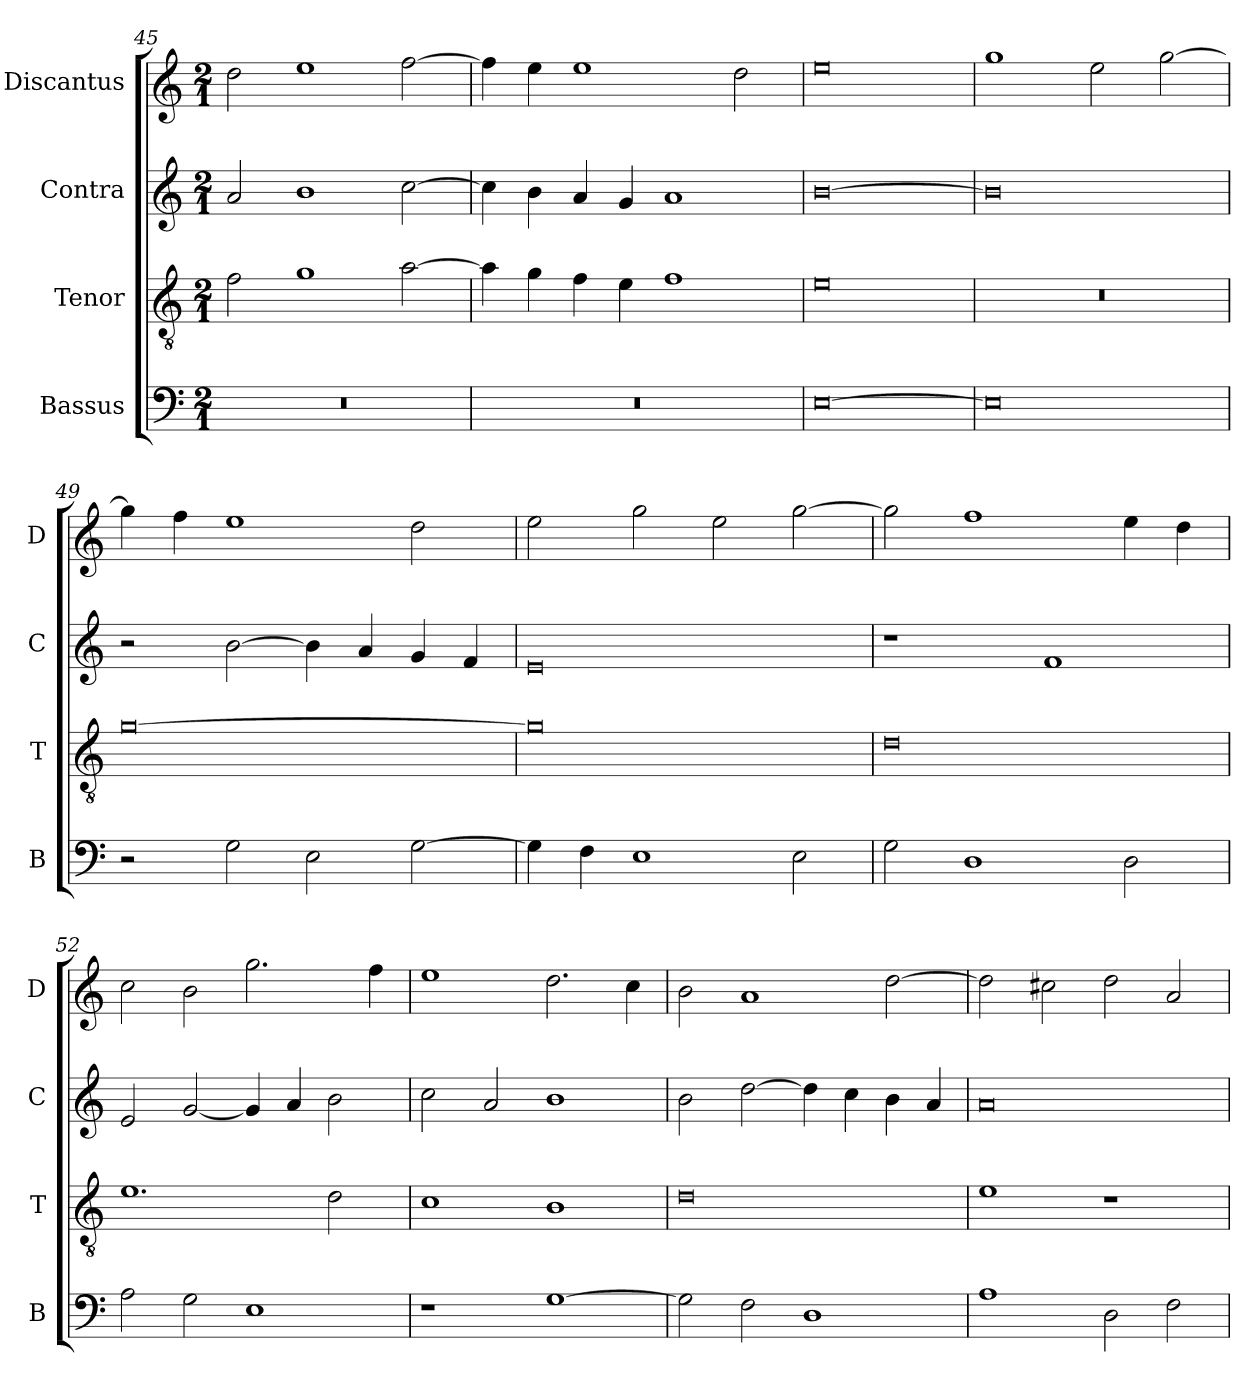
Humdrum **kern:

**kern	**kern	**kern	**kern
*part4	*part3	*part2	*part1
*staff4	*staff3	*staff2	*staff1
*I"Bassus	*I"Tenor	*I"Contra	*I"Discantus
*I'B	*I'T	*I'C	*I'D
*clefF4	*clefGv2	*clefG2	*clefG2
*k[]	*k[]	*k[]	*k[]
*M2/1	*M2/1	*M2/1	*M2/1
=45	=45	=45	=45
0r	2f\	2a/	2dd\
.	1g	1b	1ee
.	[2a\	[2cc\	[2ff\
=46	=46	=46	=46
0r	4a\]	4cc\]	4ff\]
.	4g\	4b\	4ee\
.	4f\	4a/	1ee
.	4e\	4g/	.
.	1f	1a	.
.	.	.	2dd\
=47	=47	=47	=47
[0E	0e	[0b	0ee
=48	=48	=48	=48
0E]	0r	0b]	1gg
.	.	.	2ee\
.	.	.	[2gg\
=49	=49	=49	=49
2r	[0g	2r	4gg\]
.	.	.	4ff\
2G\	.	[2b\	1ee
2E\	.	4b\]	.
.	.	4a/	.
[2G\	.	4g/	2dd\
.	.	4f/	.
=50	=50	=50	=50
4G\]	0g]	0e	2ee\
4F\	.	.	.
1E	.	.	2gg\
.	.	.	2ee\
2E\	.	.	[2gg\
=51	=51	=51	=51
2G\	0d	1r	2gg\]
1D	.	.	1ff
.	.	1f	.
2D\	.	.	4ee\
.	.	.	4dd\
=52	=52	=52	=52
2A\	1.e	2e/	2cc\
2G\	.	[2g/	2b\
1E	.	4g/]	2.gg\
.	.	4a/	.
.	2d\	2b\	.
.	.	.	4ff\
=53	=53	=53	=53
1r	1c	2cc\	1ee
.	.	2a/	.
[1G	1B	1b	2.dd\
.	.	.	4cc\
=54	=54	=54	=54
2G\]	0d	2b\	2b\
2F\	.	[2dd\	1a
1D	.	4dd\]	.
.	.	4cc\	.
.	.	4b\	[2dd\
.	.	4a/	.
=55	=55	=55	=55
1A	1e	0a	2dd\]
.	.	.	2cc#X\
2D\	1r	.	2dd\
2F\	.	.	2a/
=	=	=	=
*-	*-	*-	*-
